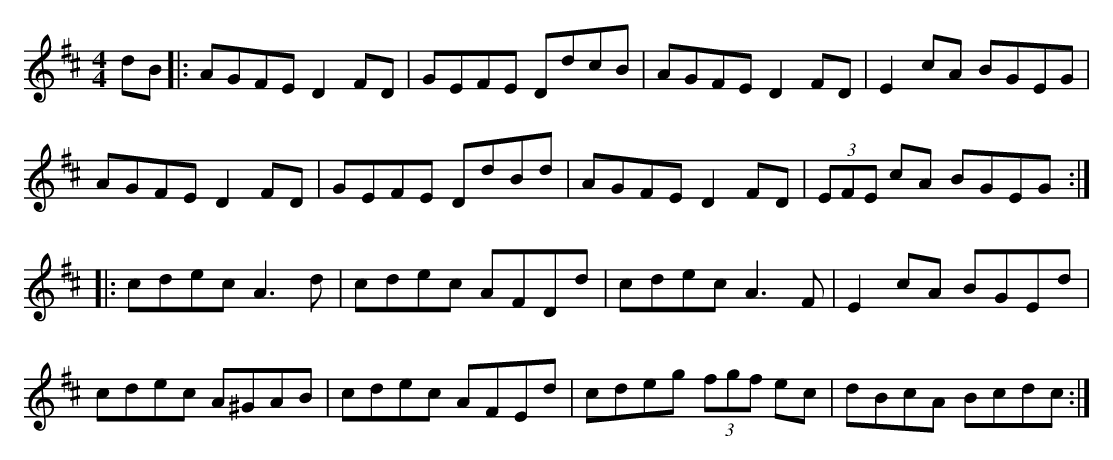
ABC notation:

X:1
M:4/4
K:D
dB|:AGFE D2FD|GEFE DdcB|AGFE D2FD|E2cA BGEG|
AGFE D2FD|GEFE DdBd|AGFE D2FD|(3EFE cA BGEG:|
|:cdec A3d|cdec AFDd|cdec A3F|E2cA BGEd|
cdec A^GAB|cdec AFEd|cdeg (3fgf ec|dBcA Bcdc:|
